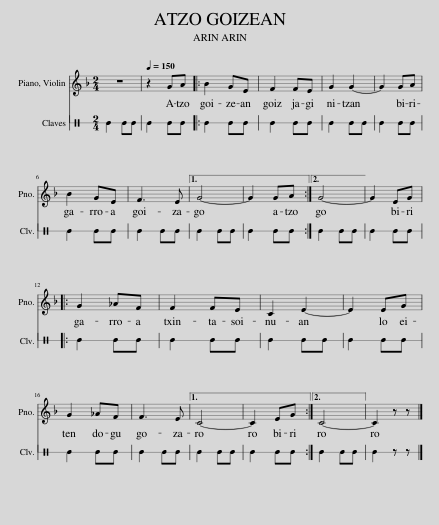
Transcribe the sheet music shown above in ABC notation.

X:1
%%score 1 2
L:1/8
M:2/4
I:linebreak $
K:F
V:1 treble
V:2 perc stafflines=1
K:none
V:1
 z4 |[Q:1/4=150] z2 GA |: B2 GE | F2 FE | G2 G2- | %5
 G2 GA |$ B2 GE | F3 E |1 G4- | G2 GA :|2 %10
 G4- || G2 EG |:$ G2 _AF | F2 FE | C2 E2- | %15
 E2 EG |$ G2 _AF | F3 E |1 C4- | C2 EG :|2 %20
 C4- || C2 z z |] %22
V:2
[K:C] E2 EE | E2 EE |: E2 EE | E2 EE | E2 EE | %5
 E2 EE |$ E2 EE | E2 EE |1 E2 EE | E2 EE :|2 %10
 E2 EE || E2 EE |:$ E2 EE | E2 EE | E2 EE | %15
 E2 EE |$ E2 EE | E2 EE |1 E2 EE | E2 EE :|2 %20
 E2 EE || E2 z z |] %22
